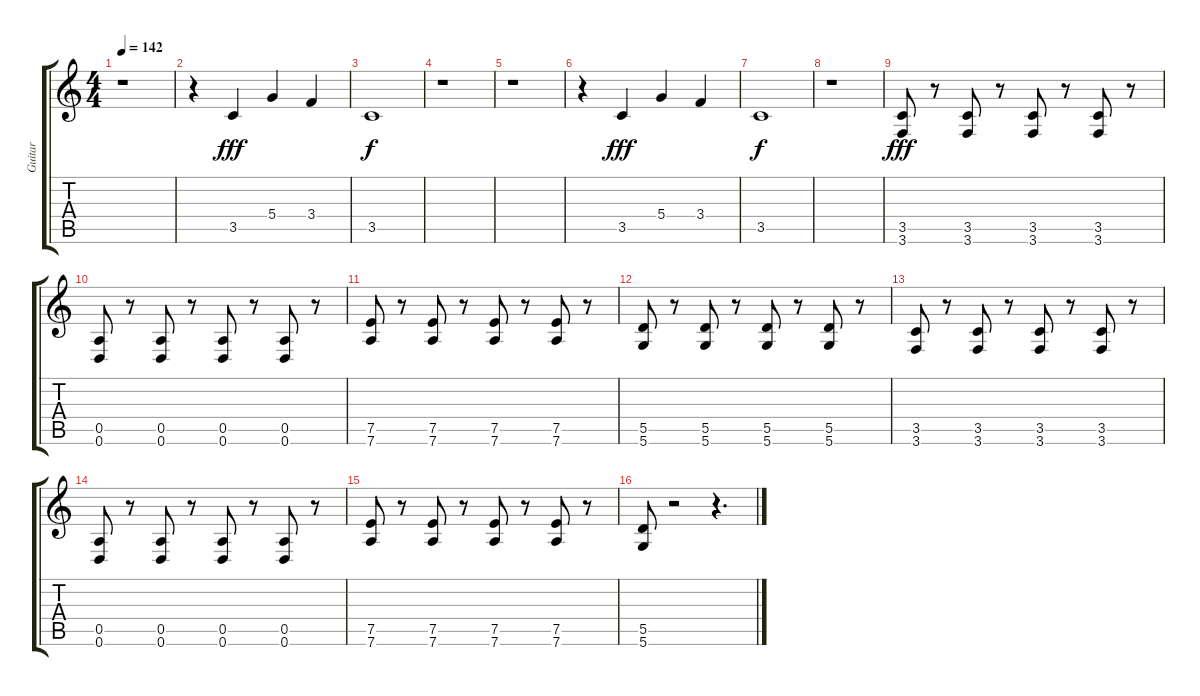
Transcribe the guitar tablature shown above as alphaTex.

\track ("Guitar" "Guitar") {instrument distortionguitar}
\staff {score tabs}
\tuning (E4 B3 G3 D3 A2 D2) {hide}
\ts (4 4)
\tempo 142
\clef g2
\ks c
r.1{dy fff} |
r.4 3.5.4 5.4.4 3.4.4 |
3.5.1{dy f} |
r.1 |
r.1 |
r.4 3.5.4{dy fff} 5.4.4 3.4.4 |
3.5.1{dy f} |
r.1 |
(3.5 3.6).8{dy fff} r.8 (3.5 3.6).8 r.8 (3.5 3.6).8 r.8 (3.5 3.6).8 r.8 |
(0.5 0.6).8 r.8 (0.5 0.6).8 r.8 (0.5 0.6).8 r.8 (0.5 0.6).8 r.8 |
(7.5 7.6).8 r.8 (7.5 7.6).8 r.8 (7.5 7.6).8 r.8 (7.5 7.6).8 r.8 |
(5.5 5.6).8 r.8 (5.5 5.6).8 r.8 (5.5 5.6).8 r.8 (5.5 5.6).8 r.8 |
(3.5 3.6).8 r.8 (3.5 3.6).8 r.8 (3.5 3.6).8 r.8 (3.5 3.6).8 r.8 |
(0.5 0.6).8 r.8 (0.5 0.6).8 r.8 (0.5 0.6).8 r.8 (0.5 0.6).8 r.8 |
(7.5 7.6).8 r.8 (7.5 7.6).8 r.8 (7.5 7.6).8 r.8 (7.5 7.6).8 r.8 |
(5.5 5.6).8 r.2 r.4{d}
